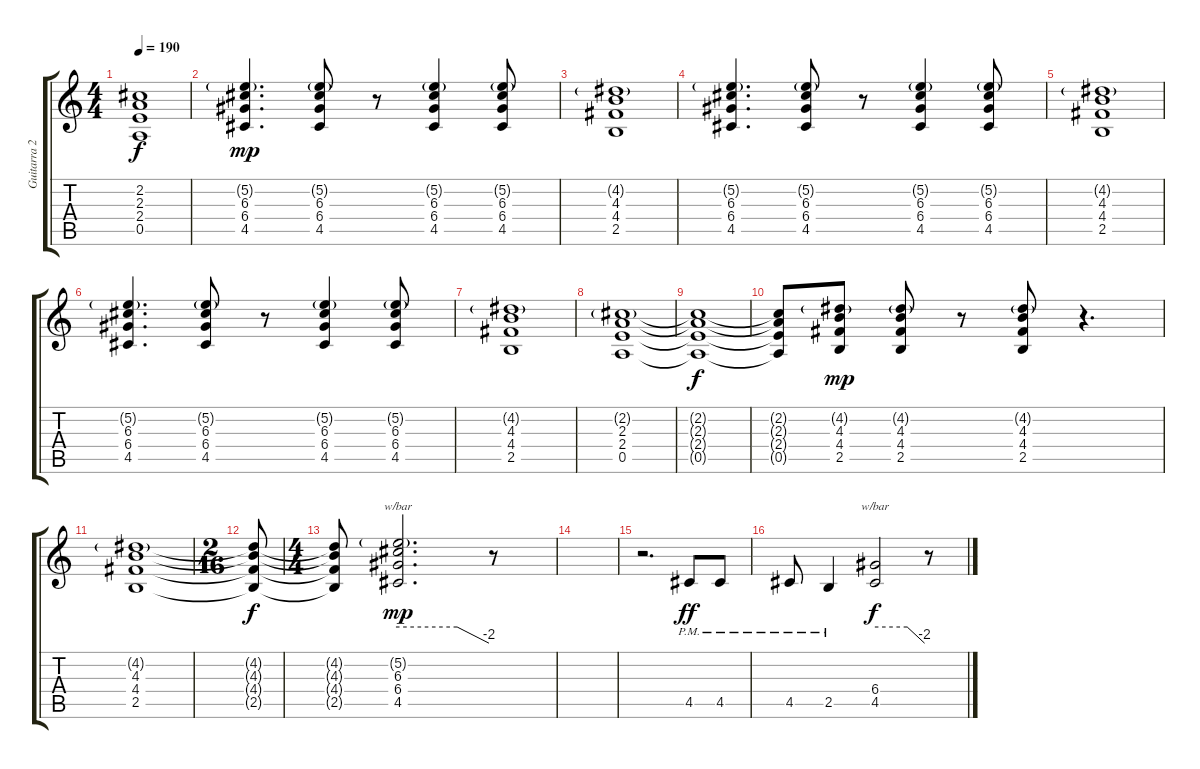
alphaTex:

\track ("Guitarra 2" "Guitarra 2") {instrument overdrivenguitar}
\staff {score tabs}
\tuning (E4 B3 G3 D3 A2 E2) {hide}
\ts (4 4)
\tempo 190
\clef g2
\ks c
(2.2{t} 2.3{t} 2.4{t} 0.5{t}).1{dy f} |
(5.2{g} 6.3 6.4 4.5).4{d dy mp} (5.2{g} 6.3 6.4 4.5).8 r.8 (5.2{g} 6.3 6.4 4.5).4 (5.2{g} 6.3 6.4 4.5).8 |
(4.2{g} 4.3 4.4 2.5).1 |
(5.2{g} 6.3 6.4 4.5).4{d} (5.2{g} 6.3 6.4 4.5).8 r.8 (5.2{g} 6.3 6.4 4.5).4 (5.2{g} 6.3 6.4 4.5).8 |
(4.2{g} 4.3 4.4 2.5).1 |
(5.2{g} 6.3 6.4 4.5).4{d} (5.2{g} 6.3 6.4 4.5).8 r.8 (5.2{g} 6.3 6.4 4.5).4 (5.2{g} 6.3 6.4 4.5).8 |
(4.2{g} 4.3 4.4 2.5).1 |
(2.2{g} 2.3 2.4 0.5).1 |
(2.2{t} 2.3{t} 2.4{t} 0.5{t}).1{dy f} |
(2.2{t} 2.3{t} 2.4{t} 0.5{t}).8 (4.2{g} 4.3 4.4 2.5).8{dy mp} (4.2{g} 4.3 4.4 2.5).8 r.8 (4.2{g} 4.3 4.4 2.5).8 r.4{d} |
(4.2{g} 4.3 4.4 2.5).1 |
\ts (2 16)
(4.2{t} 4.3{t} 4.4{t} 2.5{t}).8{dy f} |
\ts (4 4)
(4.2{t} 4.3{t} 4.4{t} 2.5{t}).8 (5.2{g} 6.3 6.4 4.5).2{d tbe (custom default 0 0 39 0 60 -8) dy mp} r.8 |
|
r.2{d} 4.5{pm}.8{dy ff volume 11 instrument distortionguitar} 4.5{pm}.8 |
4.5{pm}.8 2.5{pm}.4 (6.4 4.5).2{tbe (custom default 0 0 39 0 60 -8) dy f} r.8
